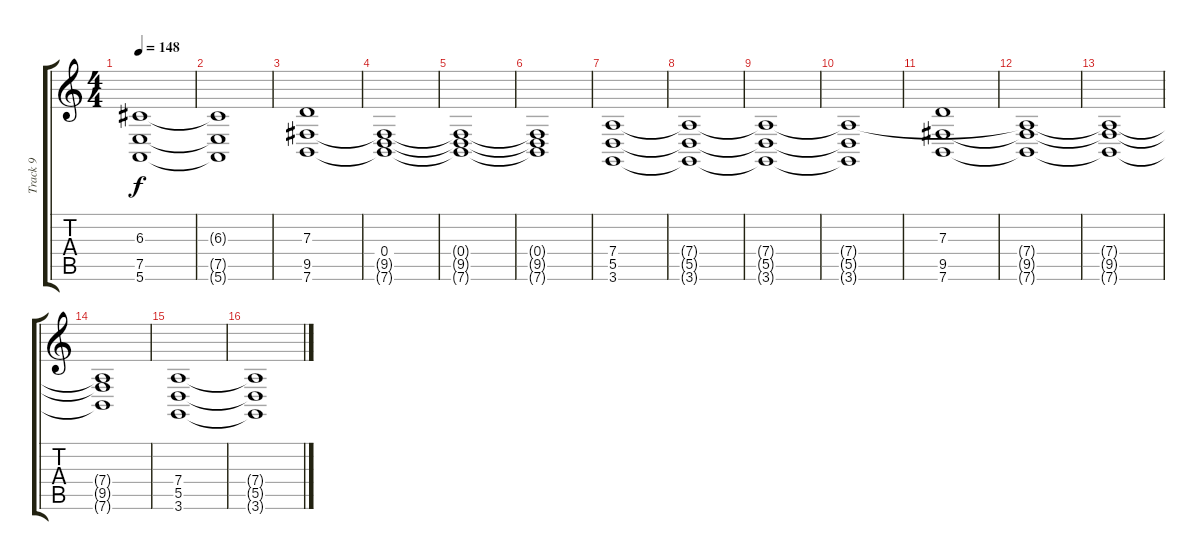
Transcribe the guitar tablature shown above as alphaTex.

\track ("Track 9" "Track 9") {instrument pad8sweep}
\staff {score tabs}
\tuning (E4 B3 G3 D3 A2 E2) {hide}
\ts (4 4)
\tempo 148
\clef g2
\ks c
(6.3 7.5 5.6).1{dy f} |
(6.3{t} 7.5{t} 5.6{t}).1 |
(7.3 9.5 7.6).1 |
(0.4 9.5{t} 7.6{t}).1 |
(0.4{t} 9.5{t} 7.6{t}).1 |
(0.4{t} 9.5{t} 7.6{t}).1 |
(7.4 5.5 3.6).1 |
(7.4{t} 5.5{t} 3.6{t}).1 |
(7.4{t} 5.5{t} 3.6{t}).1 |
(7.4{t} 5.5{t} 3.6{t}).1 |
(7.3 9.5 7.6).1 |
(7.4{t} 9.5{t} 7.6{t}).1 |
(7.4{t} 9.5{t} 7.6{t}).1 |
(7.4{t} 9.5{t} 7.6{t}).1 |
(7.4 5.5 3.6).1 |
(7.4{t} 5.5{t} 3.6{t}).1
